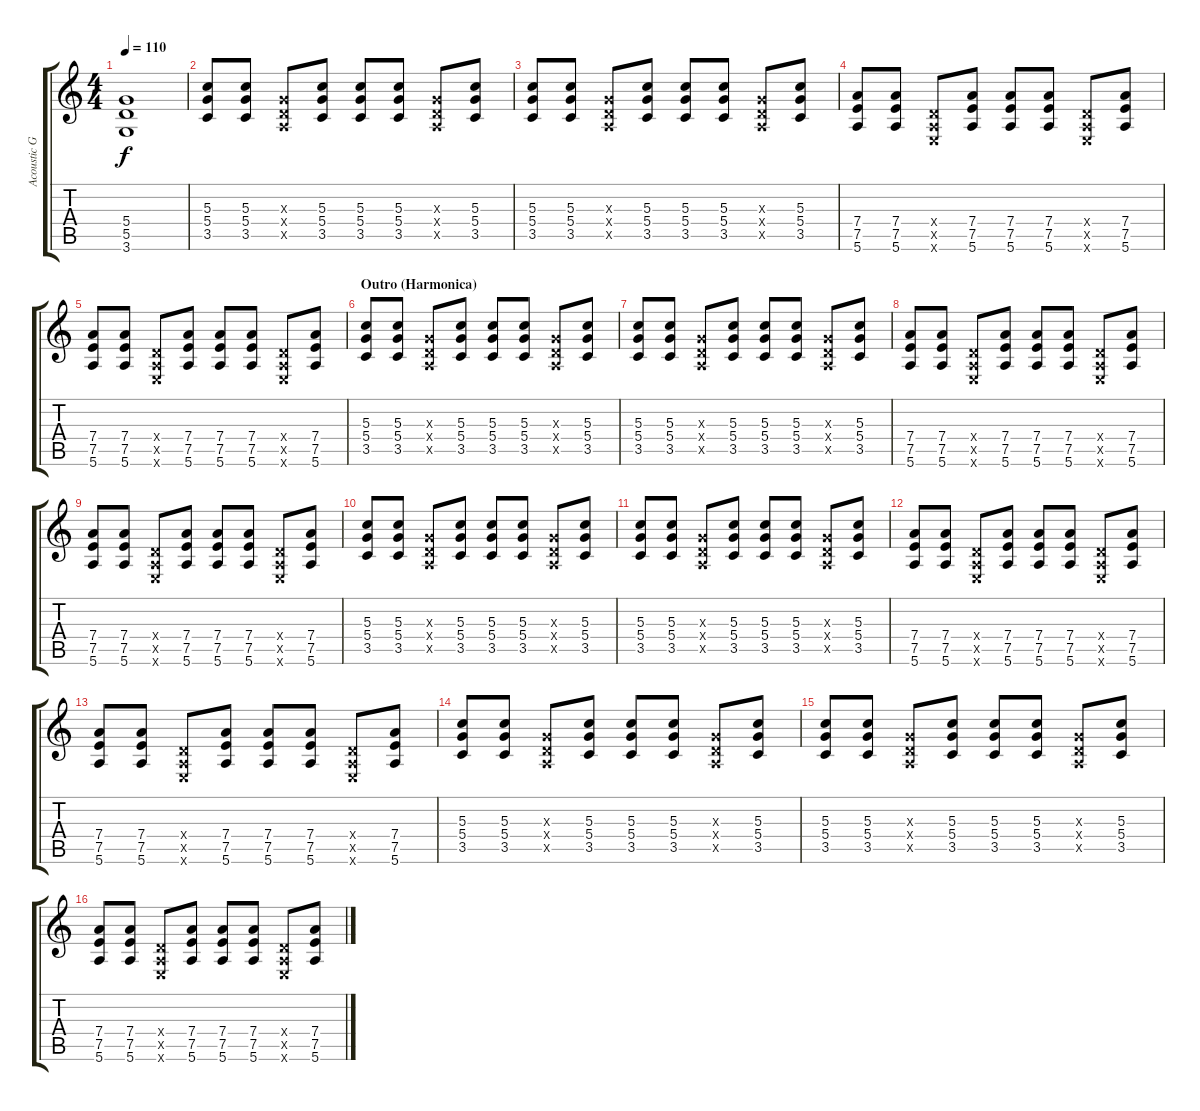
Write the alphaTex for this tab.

\track ("Acoustic Guitar 2" "Acoustic G") {instrument acousticguitarsteel}
\staff {score tabs}
\tuning (E4 B3 G3 D3 A2 E2) {hide}
\ts (4 4)
\tempo 110
\clef g2
\ks c
(5.4 5.5 3.6).1{dy f} |
(5.3 5.4 3.5).8 (5.3 5.4 3.5).8 (0.3{x} 0.4{x} 0.5{x}).8 (5.3 5.4 3.5).8 (5.3 5.4 3.5).8 (5.3 5.4 3.5).8 (0.3{x} 0.4{x} 0.5{x}).8 (5.3 5.4 3.5).8 |
(5.3 5.4 3.5).8 (5.3 5.4 3.5).8 (0.3{x} 0.4{x} 0.5{x}).8 (5.3 5.4 3.5).8 (5.3 5.4 3.5).8 (5.3 5.4 3.5).8 (0.3{x} 0.4{x} 0.5{x}).8 (5.3 5.4 3.5).8 |
(7.4 7.5 5.6).8 (7.4 7.5 5.6).8 (0.4{x} 0.5{x} 0.6{x}).8 (7.4 7.5 5.6).8 (7.4 7.5 5.6).8 (7.4 7.5 5.6).8 (0.4{x} 0.5{x} 0.6{x}).8 (7.4 7.5 5.6).8 |
(7.4 7.5 5.6).8 (7.4 7.5 5.6).8 (0.4{x} 0.5{x} 0.6{x}).8 (7.4 7.5 5.6).8 (7.4 7.5 5.6).8 (7.4 7.5 5.6).8 (0.4{x} 0.5{x} 0.6{x}).8 (7.4 7.5 5.6).8 |
\section ("" "Outro (Harmonica)")
(5.3 5.4 3.5).8 (5.3 5.4 3.5).8 (0.3{x} 0.4{x} 0.5{x}).8 (5.3 5.4 3.5).8 (5.3 5.4 3.5).8 (5.3 5.4 3.5).8 (0.3{x} 0.4{x} 0.5{x}).8 (5.3 5.4 3.5).8 |
(5.3 5.4 3.5).8 (5.3 5.4 3.5).8 (0.3{x} 0.4{x} 0.5{x}).8 (5.3 5.4 3.5).8 (5.3 5.4 3.5).8 (5.3 5.4 3.5).8 (0.3{x} 0.4{x} 0.5{x}).8 (5.3 5.4 3.5).8 |
(7.4 7.5 5.6).8 (7.4 7.5 5.6).8 (0.4{x} 0.5{x} 0.6{x}).8 (7.4 7.5 5.6).8 (7.4 7.5 5.6).8 (7.4 7.5 5.6).8 (0.4{x} 0.5{x} 0.6{x}).8 (7.4 7.5 5.6).8 |
(7.4 7.5 5.6).8 (7.4 7.5 5.6).8 (0.4{x} 0.5{x} 0.6{x}).8 (7.4 7.5 5.6).8 (7.4 7.5 5.6).8 (7.4 7.5 5.6).8 (0.4{x} 0.5{x} 0.6{x}).8 (7.4 7.5 5.6).8 |
(5.3 5.4 3.5).8 (5.3 5.4 3.5).8 (0.3{x} 0.4{x} 0.5{x}).8 (5.3 5.4 3.5).8 (5.3 5.4 3.5).8{volume 4} (5.3 5.4 3.5).8 (0.3{x} 0.4{x} 0.5{x}).8 (5.3 5.4 3.5).8 |
(5.3 5.4 3.5).8 (5.3 5.4 3.5).8 (0.3{x} 0.4{x} 0.5{x}).8 (5.3 5.4 3.5).8 (5.3 5.4 3.5).8 (5.3 5.4 3.5).8 (0.3{x} 0.4{x} 0.5{x}).8 (5.3 5.4 3.5).8 |
(7.4 7.5 5.6).8 (7.4 7.5 5.6).8 (0.4{x} 0.5{x} 0.6{x}).8 (7.4 7.5 5.6).8 (7.4 7.5 5.6).8 (7.4 7.5 5.6).8 (0.4{x} 0.5{x} 0.6{x}).8 (7.4 7.5 5.6).8 |
(7.4 7.5 5.6).8 (7.4 7.5 5.6).8 (0.4{x} 0.5{x} 0.6{x}).8 (7.4 7.5 5.6).8 (7.4 7.5 5.6).8 (7.4 7.5 5.6).8 (0.4{x} 0.5{x} 0.6{x}).8 (7.4 7.5 5.6).8 |
(5.3 5.4 3.5).8{volume 2} (5.3 5.4 3.5).8 (0.3{x} 0.4{x} 0.5{x}).8 (5.3 5.4 3.5).8 (5.3 5.4 3.5).8 (5.3 5.4 3.5).8 (0.3{x} 0.4{x} 0.5{x}).8 (5.3 5.4 3.5).8 |
(5.3 5.4 3.5).8 (5.3 5.4 3.5).8 (0.3{x} 0.4{x} 0.5{x}).8 (5.3 5.4 3.5).8 (5.3 5.4 3.5).8{volume 0} (5.3 5.4 3.5).8 (0.3{x} 0.4{x} 0.5{x}).8 (5.3 5.4 3.5).8 |
(7.4 7.5 5.6).8 (7.4 7.5 5.6).8 (0.4{x} 0.5{x} 0.6{x}).8 (7.4 7.5 5.6).8 (7.4 7.5 5.6).8 (7.4 7.5 5.6).8 (0.4{x} 0.5{x} 0.6{x}).8 (7.4 7.5 5.6).8
